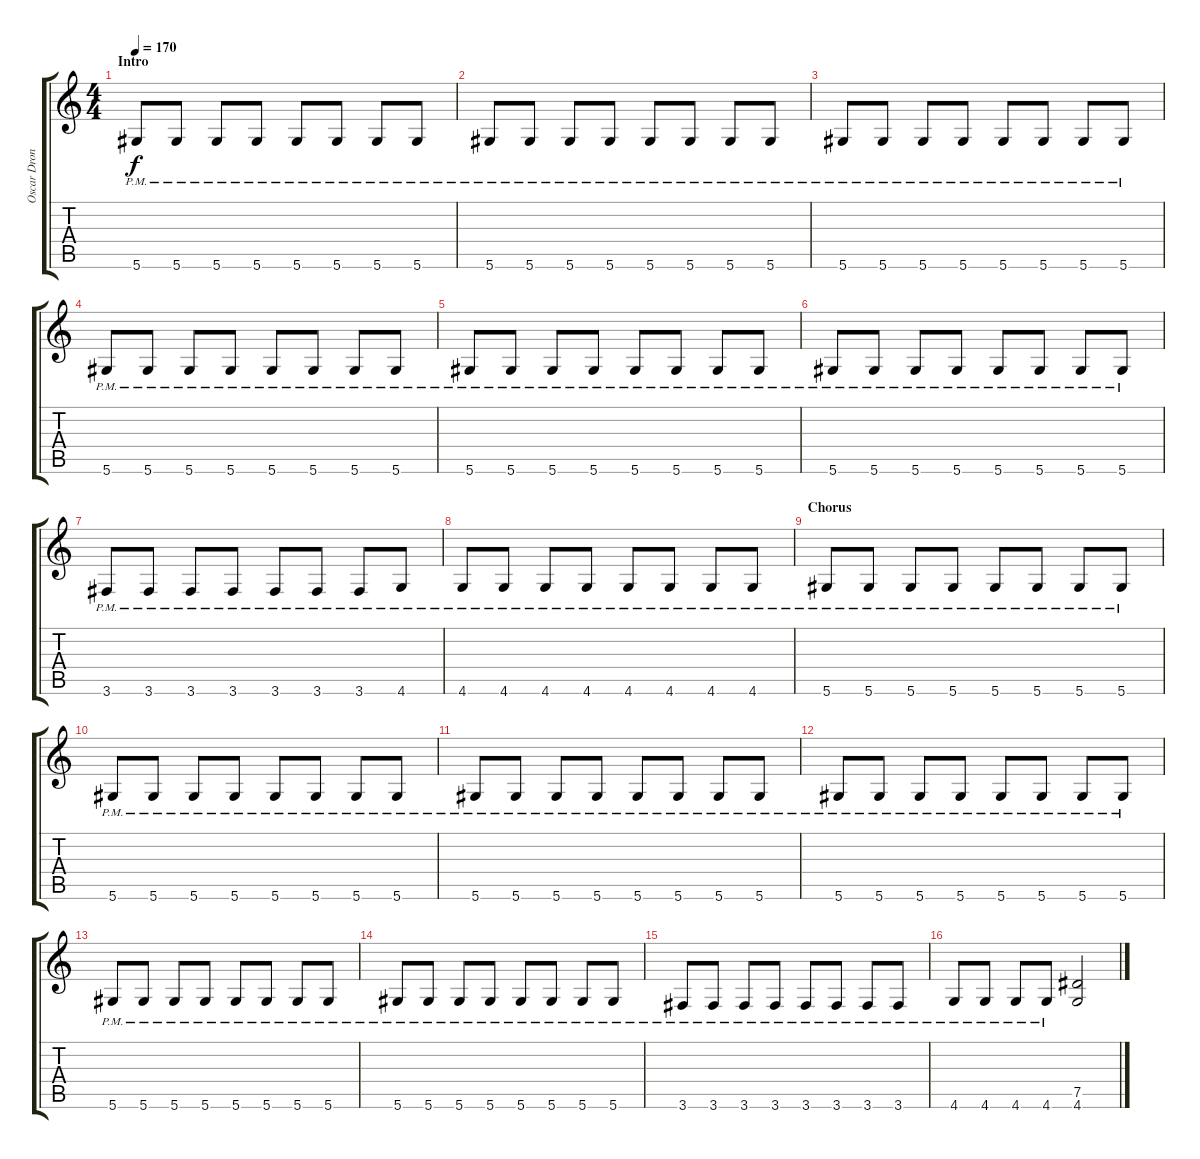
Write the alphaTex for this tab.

\track ("Oscar Dronjak" "Oscar Dron") {instrument distortionguitar}
\staff {score tabs}
\tuning (Eb4 Bb3 Gb3 Db3 Ab2 Eb2) {hide}
\ts (4 4)
\section ("" "Intro")
\tempo 170
\clef g2
\ks c
5.6{pm}.8{dy f instrument distortionguitar} 5.6{pm}.8 5.6{pm}.8 5.6{pm}.8 5.6{pm}.8 5.6{pm}.8 5.6{pm}.8 5.6{pm}.8 |
5.6{pm}.8 5.6{pm}.8 5.6{pm}.8 5.6{pm}.8 5.6{pm}.8 5.6{pm}.8 5.6{pm}.8 5.6{pm}.8 |
5.6{pm}.8 5.6{pm}.8 5.6{pm}.8 5.6{pm}.8 5.6{pm}.8 5.6{pm}.8 5.6{pm}.8 5.6{pm}.8 |
5.6{pm}.8 5.6{pm}.8 5.6{pm}.8 5.6{pm}.8 5.6{pm}.8 5.6{pm}.8 5.6{pm}.8 5.6{pm}.8 |
5.6{pm}.8 5.6{pm}.8 5.6{pm}.8 5.6{pm}.8 5.6{pm}.8 5.6{pm}.8 5.6{pm}.8 5.6{pm}.8 |
5.6{pm}.8 5.6{pm}.8 5.6{pm}.8 5.6{pm}.8 5.6{pm}.8 5.6{pm}.8 5.6{pm}.8 5.6{pm}.8 |
3.6{pm}.8 3.6{pm}.8 3.6{pm}.8 3.6{pm}.8 3.6{pm}.8 3.6{pm}.8 3.6{pm}.8 4.6{pm}.8 |
4.6{pm}.8 4.6{pm}.8 4.6{pm}.8 4.6{pm}.8 4.6{pm}.8 4.6{pm}.8 4.6{pm}.8 4.6{pm}.8 |
\section ("" "Chorus")
5.6{pm}.8 5.6{pm}.8 5.6{pm}.8 5.6{pm}.8 5.6{pm}.8 5.6{pm}.8 5.6{pm}.8 5.6{pm}.8 |
5.6{pm}.8 5.6{pm}.8 5.6{pm}.8 5.6{pm}.8 5.6{pm}.8 5.6{pm}.8 5.6{pm}.8 5.6{pm}.8 |
5.6{pm}.8 5.6{pm}.8 5.6{pm}.8 5.6{pm}.8 5.6{pm}.8 5.6{pm}.8 5.6{pm}.8 5.6{pm}.8 |
5.6{pm}.8 5.6{pm}.8 5.6{pm}.8 5.6{pm}.8 5.6{pm}.8 5.6{pm}.8 5.6{pm}.8 5.6{pm}.8 |
5.6{pm}.8 5.6{pm}.8 5.6{pm}.8 5.6{pm}.8 5.6{pm}.8 5.6{pm}.8 5.6{pm}.8 5.6{pm}.8 |
5.6{pm}.8 5.6{pm}.8 5.6{pm}.8 5.6{pm}.8 5.6{pm}.8 5.6{pm}.8 5.6{pm}.8 5.6{pm}.8 |
3.6{pm}.8 3.6{pm}.8 3.6{pm}.8 3.6{pm}.8 3.6{pm}.8 3.6{pm}.8 3.6{pm}.8 3.6{pm}.8 |
4.6{pm}.8 4.6{pm}.8 4.6{pm}.8 4.6{pm}.8 (7.5 4.6).2
